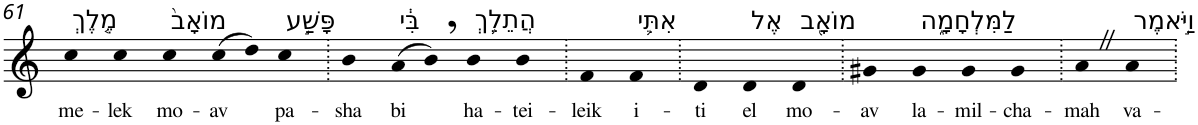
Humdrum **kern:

**kern	**text
*part1	*part1
*staff1	*staff1
*I"Piano	*
*I'Pno	*
!!LO:PB:g=z
*clefG2	*
*k[]	*
=61	=61
!LO:TX:a:t=מֶ֤לֶךְ	!
!	!LO:LY:b
4cc	me-
!	!LO:LY:b
4cc	-lek
!LO:TX:a:t=מוֹאָב֙	!
!	!LO:LY:b
4cc	mo-
!	!LO:LY:b
(>8cc	-av
8dd)	.
!LO:TX:a:t=פָּשַׁ֣ע	!
!	!LO:LY:b
4cc	pa-
=62.	=62.
!	!LO:LY:b
4b	-sha
!LO:TX:a:t=בִּ֔י	!
!	!LO:LY:b
(>8a	bi
8b,)	.
!LO:TX:a:t=הֲתֵלֵ֥ךְ	!
!	!LO:LY:b
4b	ha-
!	!LO:LY:b
4b	-tei-
=63.	=63.
!	!LO:LY:b
4f	-leik
!LO:TX:a:t=אִתִּ֛י	!
!	!LO:LY:b
4f	i-
=64.	=64.
!	!LO:LY:b
4d	-ti
!LO:TX:a:t=אֶל	!
!	!LO:LY:b
4d	el
!LO:TX:a:t=מוֹאָ֖ב	!
!	!LO:LY:b
4d	mo-
=65.	=65.
!	!LO:LY:b
4g#X	-av
!LO:TX:a:t=לַמִּלְחָמָ֑ה	!
!	!LO:LY:b
4g#	la-
!	!LO:LY:b
4g#	-mil-
!	!LO:LY:b
4g#	-cha-
=66.	=66.
!	!LO:LY:b
4aZ	-mah
!LO:TX:a:t=וַיֹּ֣אמֶר	!
!	!LO:LY:b
4a	va-
=.	=.
*-	*-
